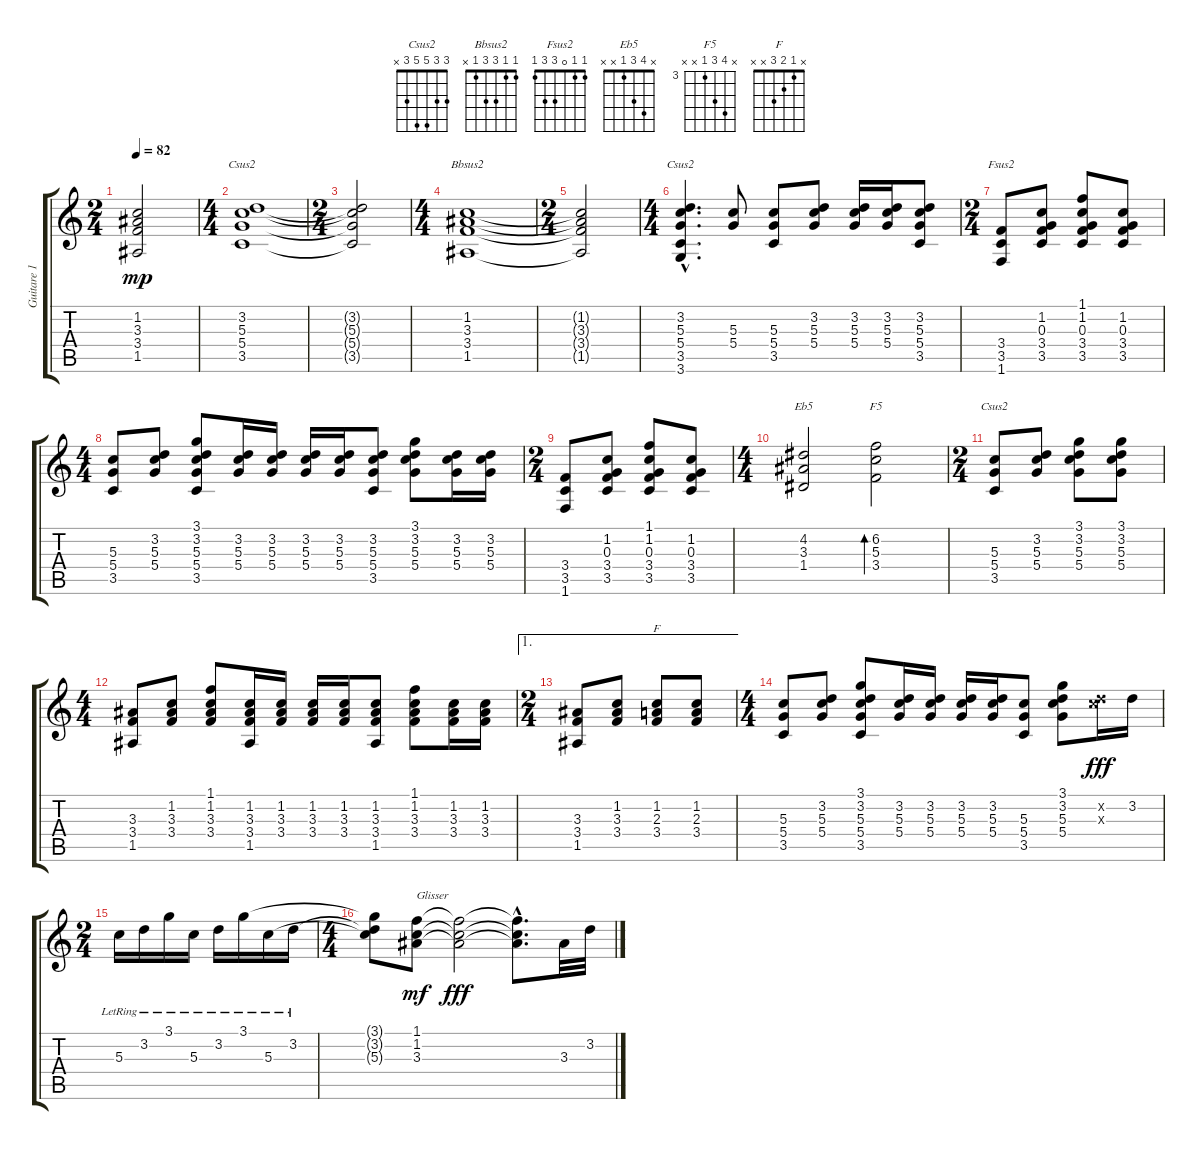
\track ("Guitare 1" "Guitare 1") {instrument electricguitarjazz}
\staff {score tabs}
\tuning (E4 B3 G3 D3 A2 E2) {hide}
\chord ("Csus2" x 3 5 5 3 x)
\chord ("Bbsus2" 1 1 3 3 1 x)
\chord ("Csus2" x 3 5 5 3 3)
\chord ("Fsus2" 1 1 0 3 3 1)
\chord ("Eb5" x 4 3 1 x x)
\chord ("F5" x 6 5 3 x x) {firstfret 3}
\chord ("Csus2" 3 3 5 5 3 x)
\chord ("F" x 1 2 3 x x)
\ts (2 4)
\tempo 82
\clef g2
\ks c
(1.2{t} 3.3{t} 3.4{t} 1.5{t}).2{dy mp} |
\ts (4 4)
(3.2 5.3 5.4 3.5).1{ch "Csus2"} |
\ts (2 4)
(3.2{t} 5.3{t} 5.4{t} 3.5{t}).2 |
\ts (4 4)
(1.2 3.3 3.4 1.5).1{ch "Bbsus2"} |
\ts (2 4)
(1.2{t} 3.3{t} 3.4{t} 1.5{t}).2 |
\ts (4 4)
(3.2{hac} 5.3{hac} 5.4{hac} 3.5{hac} 3.6{hac}).4{d ch "Csus2"} (5.3 5.4).8 (5.3 5.4 3.5).8 (3.2 5.3 5.4).8 (3.2 5.3 5.4).16 (3.2 5.3 5.4).16 (3.2 5.3 5.4 3.5).8 |
\ts (2 4)
(3.4 3.5 1.6).8{ch "Fsus2"} (1.2 0.3 3.4 3.5).8 (1.1 1.2 0.3 3.4 3.5).8 (1.2 0.3 3.4 3.5).8 |
\ts (4 4)
(5.3 5.4 3.5).8 (3.2 5.3 5.4).8 (3.1 3.2 5.3 5.4 3.5).8 (3.2 5.3 5.4).16 (3.2 5.3 5.4).16 (3.2 5.3 5.4).16 (3.2 5.3 5.4).16 (3.2 5.3 5.4 3.5).8 (3.1 3.2 5.3 5.4).8 (3.2 5.3 5.4).16 (3.2 5.3 5.4).16 |
\ts (2 4)
(3.4 3.5 1.6).8 (1.2 0.3 3.4 3.5).8 (1.1 1.2 0.3 3.4 3.5).8 (1.2 0.3 3.4 3.5).8 |
\ts (4 4)
(4.2 3.3 1.4).2{ch "Eb5"} (6.2 5.3 3.4).2{bd 240 ch "F5"} |
\ts (2 4)
(5.3 5.4 3.5).8{ch "Csus2"} (3.2 5.3 5.4).8 (3.1 3.2 5.3 5.4).8 (3.1 3.2 5.3 5.4).8 |
\ts (4 4)
(3.3 3.4 1.5).8 (1.2 3.3 3.4).8 (1.1 1.2 3.3 3.4).8 (1.2 3.3 3.4 1.5).16 (1.2 3.3 3.4).16 (1.2 3.3 3.4).16 (1.2 3.3 3.4).16 (1.2 3.3 3.4 1.5).8 (1.1 1.2 3.3 3.4).8 (1.2 3.3 3.4).16 (1.2 3.3 3.4).16 |
\ae 1
\ts (2 4)
(3.3 3.4 1.5).8 (1.2 3.3 3.4).8 (1.2 2.3 3.4).8{ch "F"} (1.2 2.3 3.4).8 |
\ts (4 4)
(5.3 5.4 3.5).8 (3.2 5.3 5.4).8 (3.1 3.2 5.3 5.4 3.5).8 (3.2 5.3 5.4).16 (3.2 5.3 5.4).16 (3.2 5.3 5.4).16 (3.2 5.3 5.4).16 (5.3 5.4 3.5).8 (3.1 3.2 5.3 5.4).8 (3.2{x} 5.3{x}).16{dy fff} 3.2.16 |
\ts (2 4)
5.3{lr}.16 3.2{lr}.16 3.1{lr}.16 5.3{lr}.16 3.2{lr}.16 3.1{lr}.16 5.3{lr}.16 3.2{lr}.16 |
\ts (4 4)
(3.1{t} 3.2{t} 5.3{t}).8 (1.1 1.2 3.3).8{txt "Glisser" dy mf} (1.1{t} 1.2{t} 3.3{t}).2{dy fff} (1.1{hac t} 1.2{hac t} 3.3{hac t}).8{d} 3.3.32 3.2.32
